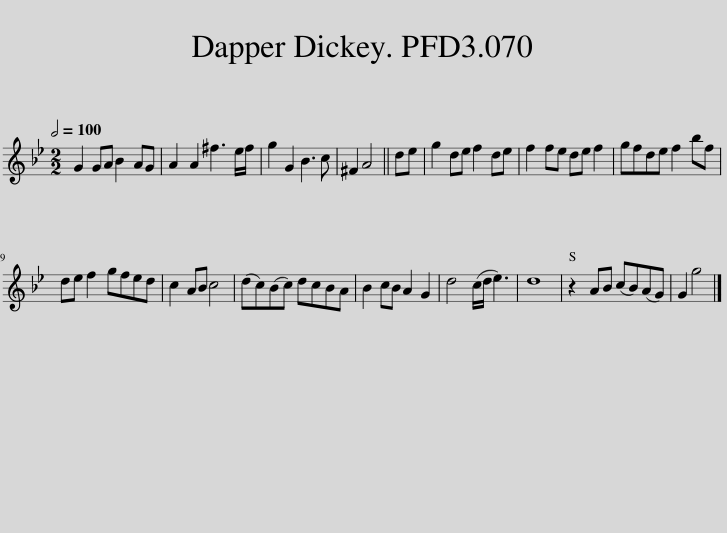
X:1
L:1/8
Q:1/2=100
M:2/2
I:linebreak $
K:Gmin
V:1 treble
V:1
 G2 GA B2 AG | A2 A2 ^f3 e/f/ | g2 G2 B3 c | ^F2 A4 || de | %5
 g2 de f2 de | f2 fe de f2 | gfde f2 bf |$ de f2 gfed | c2 AB c4 | %10
 (dc)(Bc) dcBA | B2 cB A2 G2 | d4 (c/d/ e3) | d8 | z2 AB (cB)(AG) | %15
 G2 g4 |] %16
